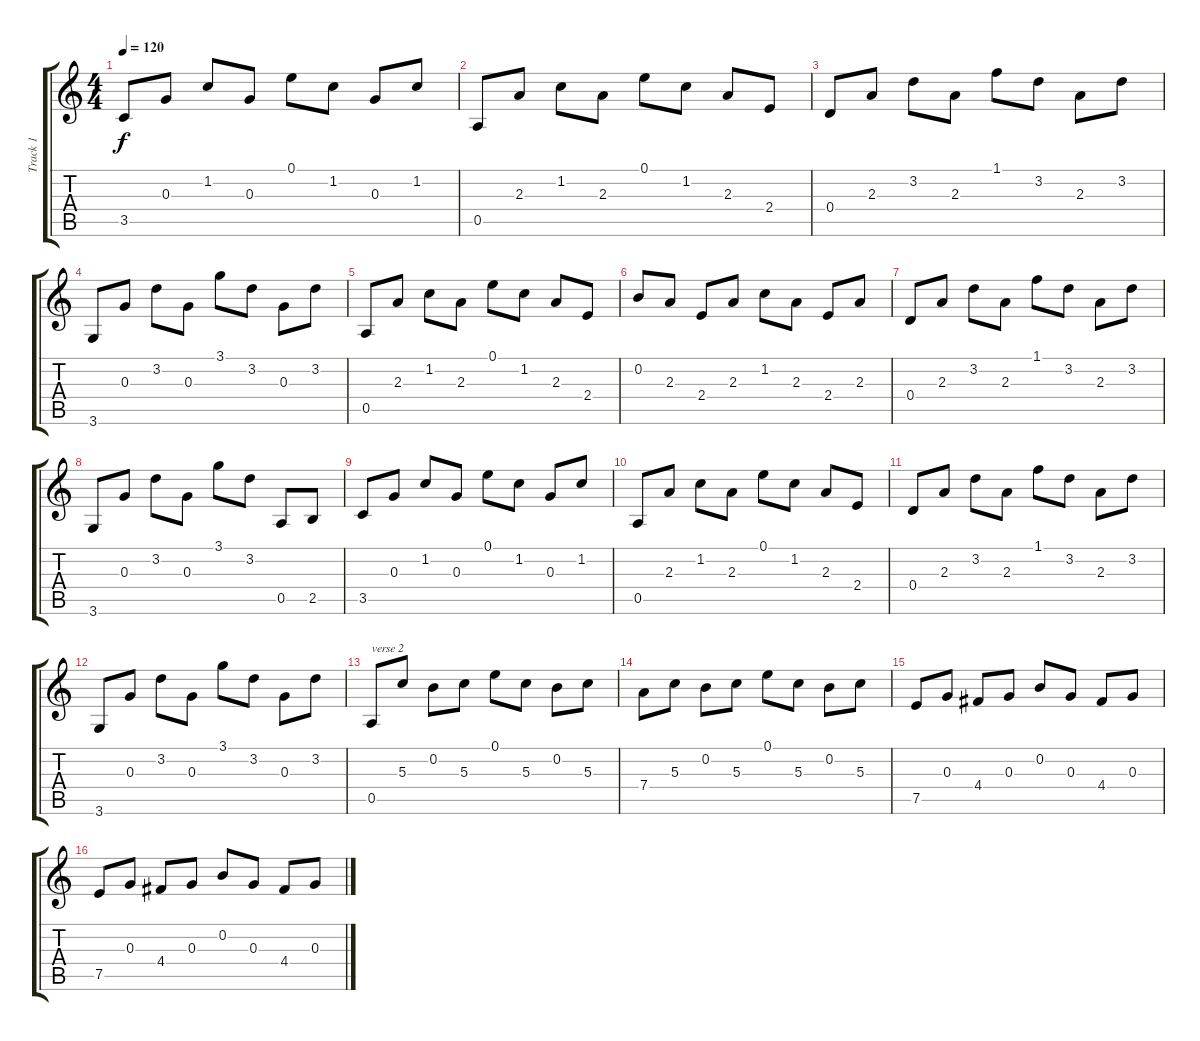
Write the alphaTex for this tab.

\track ("Track 1" "Track 1") {instrument acousticguitarsteel}
\staff {score tabs}
\tuning (E4 B3 G3 D3 A2 E2) {hide}
\ts (4 4)
\tempo 120
\clef g2
\ks c
3.5.8{dy f} 0.3.8 1.2.8 0.3.8 0.1.8 1.2.8 0.3.8 1.2.8 |
0.5.8 2.3.8 1.2.8 2.3.8 0.1.8 1.2.8 2.3.8 2.4.8 |
0.4.8 2.3.8 3.2.8 2.3.8 1.1.8 3.2.8 2.3.8 3.2.8 |
3.6.8 0.3.8 3.2.8 0.3.8 3.1.8 3.2.8 0.3.8 3.2.8 |
0.5.8 2.3.8 1.2.8 2.3.8 0.1.8 1.2.8 2.3.8 2.4.8 |
0.2.8 2.3.8 2.4.8 2.3.8 1.2.8 2.3.8 2.4.8 2.3.8 |
0.4.8 2.3.8 3.2.8 2.3.8 1.1.8 3.2.8 2.3.8 3.2.8 |
3.6.8 0.3.8 3.2.8 0.3.8 3.1.8 3.2.8 0.5.8 2.5.8 |
3.5.8 0.3.8 1.2.8 0.3.8 0.1.8 1.2.8 0.3.8 1.2.8 |
0.5.8 2.3.8 1.2.8 2.3.8 0.1.8 1.2.8 2.3.8 2.4.8 |
0.4.8 2.3.8 3.2.8 2.3.8 1.1.8 3.2.8 2.3.8 3.2.8 |
3.6.8 0.3.8 3.2.8 0.3.8 3.1.8 3.2.8 0.3.8 3.2.8 |
0.5.8{txt "verse 2"} 5.3.8 0.2.8 5.3.8 0.1.8 5.3.8 0.2.8 5.3.8 |
7.4.8 5.3.8 0.2.8 5.3.8 0.1.8 5.3.8 0.2.8 5.3.8 |
7.5.8 0.3.8 4.4.8 0.3.8 0.2.8 0.3.8 4.4.8 0.3.8 |
7.5.8 0.3.8 4.4.8 0.3.8 0.2.8 0.3.8 4.4.8 0.3.8
